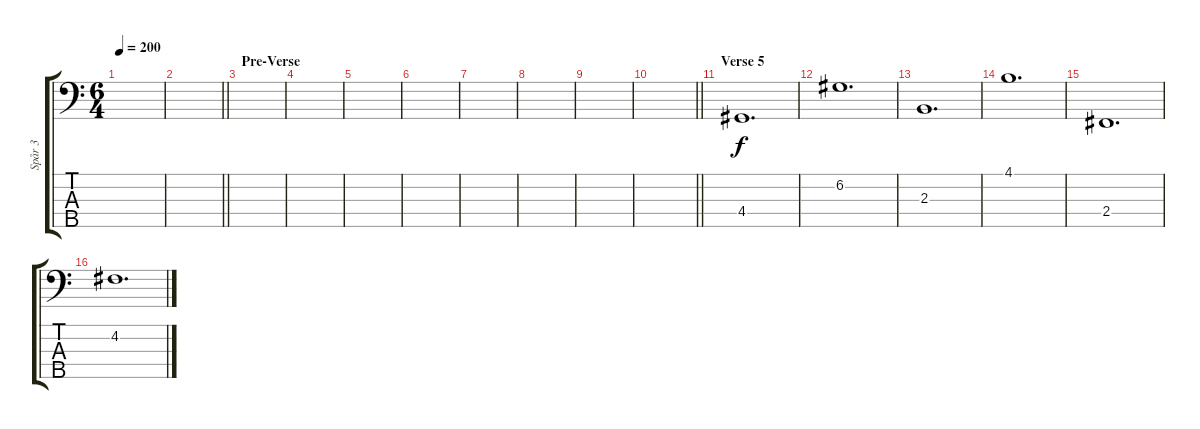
\track ("Spår 3" "Spår 3") {instrument electricbassfinger}
\staff {score tabs}
\tuning (G2 D2 A1 E1 B0) {hide}
\ts (6 4)
\tempo 200
\clef f4
\ks c
|
\barLineRight lightlight
|
\section ("" "Pre-Verse")
|
|
|
|
|
|
|
\barLineRight lightlight
|
\section ("" "Verse 5")
4.4.1{d} |
6.2.1{d} |
2.3.1{d} |
4.1.1{d} |
2.4.1{d} |
4.2.1{d}
